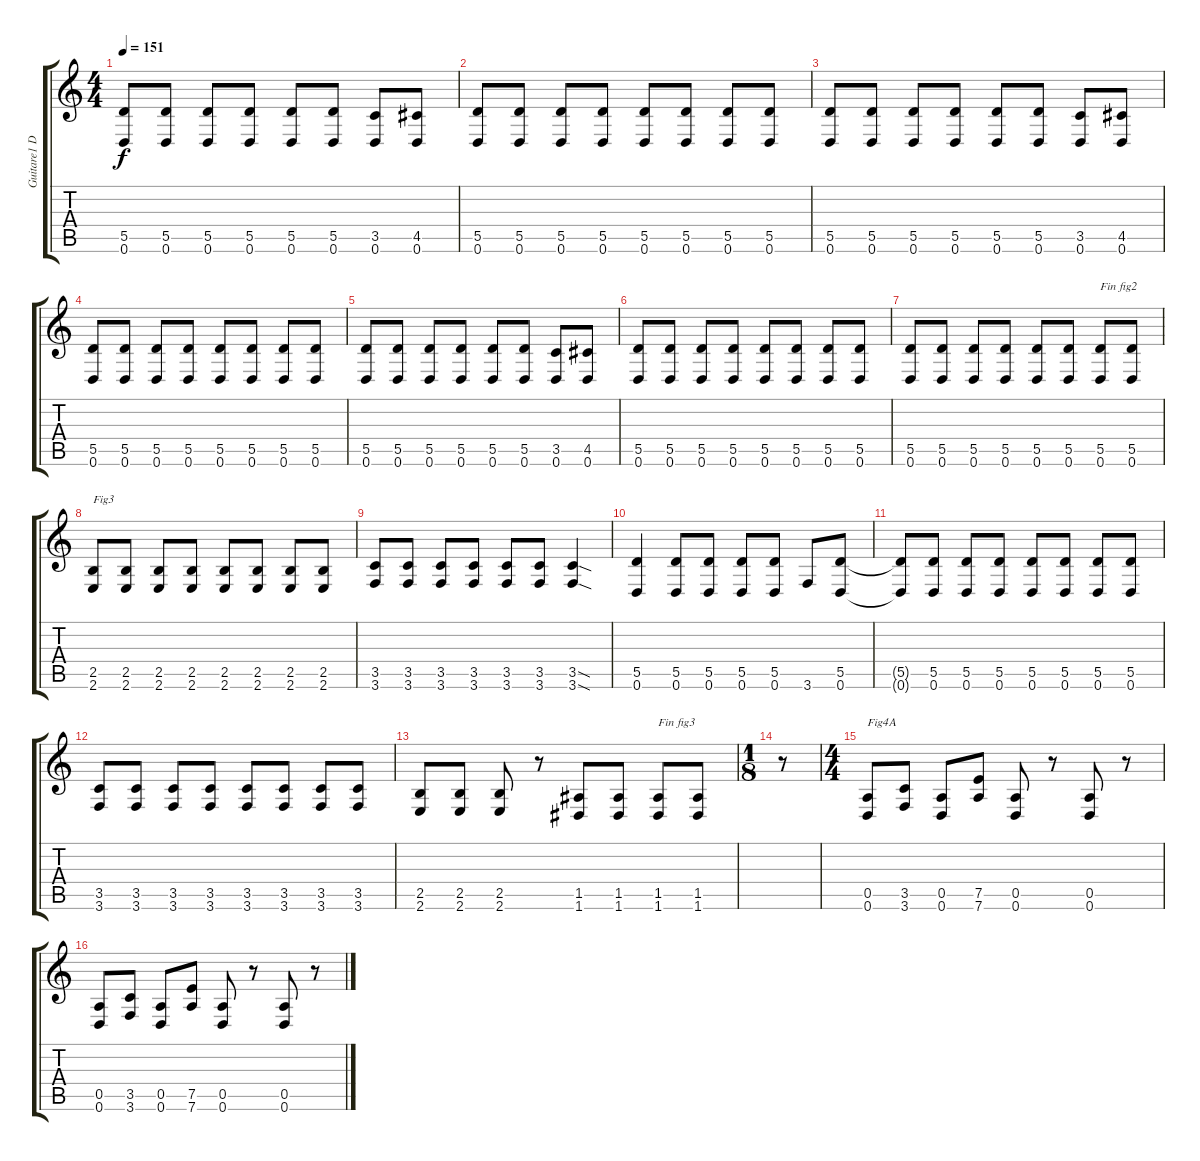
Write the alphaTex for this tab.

\track ("Guitare1 Dr-D" "Guitare1 D") {instrument distortionguitar}
\staff {score tabs}
\tuning (E4 B3 G3 D3 A2 D2) {hide}
\ts (4 4)
\tempo 151
\clef g2
\ks c
(5.5 0.6).8{dy f} (5.5 0.6).8 (5.5 0.6).8 (5.5 0.6).8 (5.5 0.6).8 (5.5 0.6).8 (3.5 0.6).8 (4.5 0.6).8 |
(5.5 0.6).8 (5.5 0.6).8 (5.5 0.6).8 (5.5 0.6).8 (5.5 0.6).8 (5.5 0.6).8 (5.5 0.6).8 (5.5 0.6).8 |
(5.5 0.6).8 (5.5 0.6).8 (5.5 0.6).8 (5.5 0.6).8 (5.5 0.6).8 (5.5 0.6).8 (3.5 0.6).8 (4.5 0.6).8 |
(5.5 0.6).8 (5.5 0.6).8 (5.5 0.6).8 (5.5 0.6).8 (5.5 0.6).8 (5.5 0.6).8 (5.5 0.6).8 (5.5 0.6).8 |
(5.5 0.6).8 (5.5 0.6).8 (5.5 0.6).8 (5.5 0.6).8 (5.5 0.6).8 (5.5 0.6).8 (3.5 0.6).8 (4.5 0.6).8 |
(5.5 0.6).8 (5.5 0.6).8 (5.5 0.6).8 (5.5 0.6).8 (5.5 0.6).8 (5.5 0.6).8 (5.5 0.6).8 (5.5 0.6).8 |
(5.5 0.6).8 (5.5 0.6).8 (5.5 0.6).8 (5.5 0.6).8 (5.5 0.6).8 (5.5 0.6).8 (5.5 0.6).8{txt "Fin fig2"} (5.5 0.6).8 |
(2.5 2.6).8{txt "Fig3"} (2.5 2.6).8 (2.5 2.6).8 (2.5 2.6).8 (2.5 2.6).8 (2.5 2.6).8 (2.5 2.6).8 (2.5 2.6).8 |
(3.5 3.6).8 (3.5 3.6).8 (3.5 3.6).8 (3.5 3.6).8 (3.5 3.6).8 (3.5 3.6).8 (3.5{sod} 3.6{sod}).4 |
(5.5 0.6).4 (5.5 0.6).8 (5.5 0.6).8 (5.5 0.6).8 (5.5 0.6).8 3.6.8 (5.5 0.6).8 |
(5.5{t} 0.6{t}).8 (5.5 0.6).8 (5.5 0.6).8 (5.5 0.6).8 (5.5 0.6).8 (5.5 0.6).8 (5.5 0.6).8 (5.5 0.6).8 |
(3.5 3.6).8 (3.5 3.6).8 (3.5 3.6).8 (3.5 3.6).8 (3.5 3.6).8 (3.5 3.6).8 (3.5 3.6).8 (3.5 3.6).8 |
(2.5 2.6).8 (2.5 2.6).8 (2.5 2.6).8 r.8 (1.5 1.6).8 (1.5 1.6).8 (1.5 1.6).8{txt "Fin fig3"} (1.5 1.6).8 |
\ts (1 8)
r.8 |
\ts (4 4)
(0.5 0.6).8{txt "Fig4A"} (3.5 3.6).8 (0.5 0.6).8 (7.5 7.6).8 (0.5 0.6).8 r.8 (0.5 0.6).8 r.8 |
(0.5 0.6).8 (3.5 3.6).8 (0.5 0.6).8 (7.5 7.6).8 (0.5 0.6).8 r.8 (0.5 0.6).8 r.8
